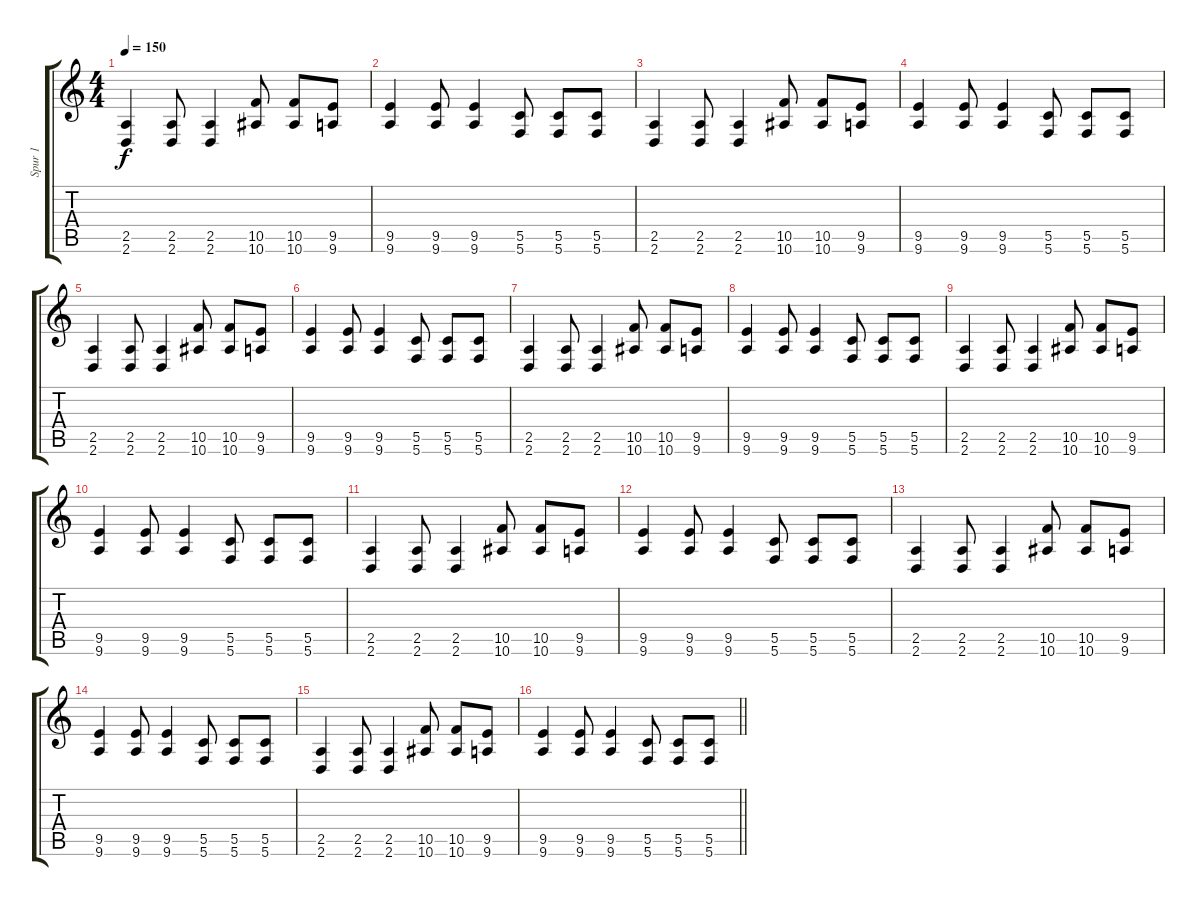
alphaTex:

\track ("Spur 1" "Spur 1") {instrument distortionguitar}
\staff {score tabs}
\tuning (D4 A3 F3 C3 G2 C2) {hide}
\ts (4 4)
\tempo 150
\clef g2
\ks c
(2.5 2.6).4{dy f} (2.5 2.6).8 (2.5 2.6).4 (10.5 10.6).8 (10.5 10.6).8 (9.5 9.6).8 |
(9.5 9.6).4 (9.5 9.6).8 (9.5 9.6).4 (5.5 5.6).8 (5.5 5.6).8 (5.5 5.6).8 |
(2.5 2.6).4 (2.5 2.6).8 (2.5 2.6).4 (10.5 10.6).8 (10.5 10.6).8 (9.5 9.6).8 |
(9.5 9.6).4 (9.5 9.6).8 (9.5 9.6).4 (5.5 5.6).8 (5.5 5.6).8 (5.5 5.6).8 |
(2.5 2.6).4 (2.5 2.6).8 (2.5 2.6).4 (10.5 10.6).8 (10.5 10.6).8 (9.5 9.6).8 |
(9.5 9.6).4 (9.5 9.6).8 (9.5 9.6).4 (5.5 5.6).8 (5.5 5.6).8 (5.5 5.6).8 |
(2.5 2.6).4 (2.5 2.6).8 (2.5 2.6).4 (10.5 10.6).8 (10.5 10.6).8 (9.5 9.6).8 |
(9.5 9.6).4 (9.5 9.6).8 (9.5 9.6).4 (5.5 5.6).8 (5.5 5.6).8 (5.5 5.6).8 |
(2.5 2.6).4 (2.5 2.6).8 (2.5 2.6).4 (10.5 10.6).8 (10.5 10.6).8 (9.5 9.6).8 |
(9.5 9.6).4 (9.5 9.6).8 (9.5 9.6).4 (5.5 5.6).8 (5.5 5.6).8 (5.5 5.6).8 |
(2.5 2.6).4 (2.5 2.6).8 (2.5 2.6).4 (10.5 10.6).8 (10.5 10.6).8 (9.5 9.6).8 |
(9.5 9.6).4 (9.5 9.6).8 (9.5 9.6).4 (5.5 5.6).8 (5.5 5.6).8 (5.5 5.6).8 |
(2.5 2.6).4 (2.5 2.6).8 (2.5 2.6).4 (10.5 10.6).8 (10.5 10.6).8 (9.5 9.6).8 |
(9.5 9.6).4 (9.5 9.6).8 (9.5 9.6).4 (5.5 5.6).8 (5.5 5.6).8 (5.5 5.6).8 |
(2.5 2.6).4 (2.5 2.6).8 (2.5 2.6).4 (10.5 10.6).8 (10.5 10.6).8 (9.5 9.6).8 |
\barLineRight lightlight
(9.5 9.6).4 (9.5 9.6).8 (9.5 9.6).4 (5.5 5.6).8 (5.5 5.6).8 (5.5 5.6).8
